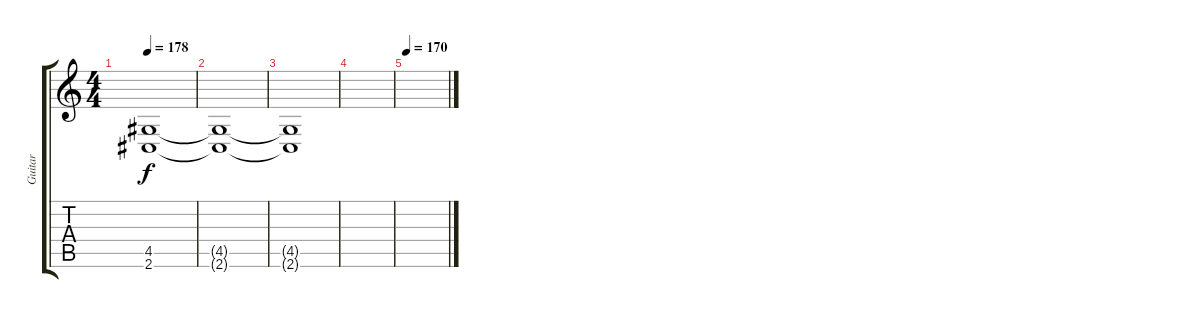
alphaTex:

\track ("Guitar" "Guitar") {instrument distortionguitar}
\staff {score tabs}
\tuning (B3 G3 D3 A2 E2 B1) {hide}
\ts (4 4)
\tempo 178
\clef g2
\ks c
(4.5{t} 2.6{t}).1{dy f} |
(4.5{t} 2.6{t}).1 |
(4.5{t} 2.6{t}).1 |
|
\tempo 170
